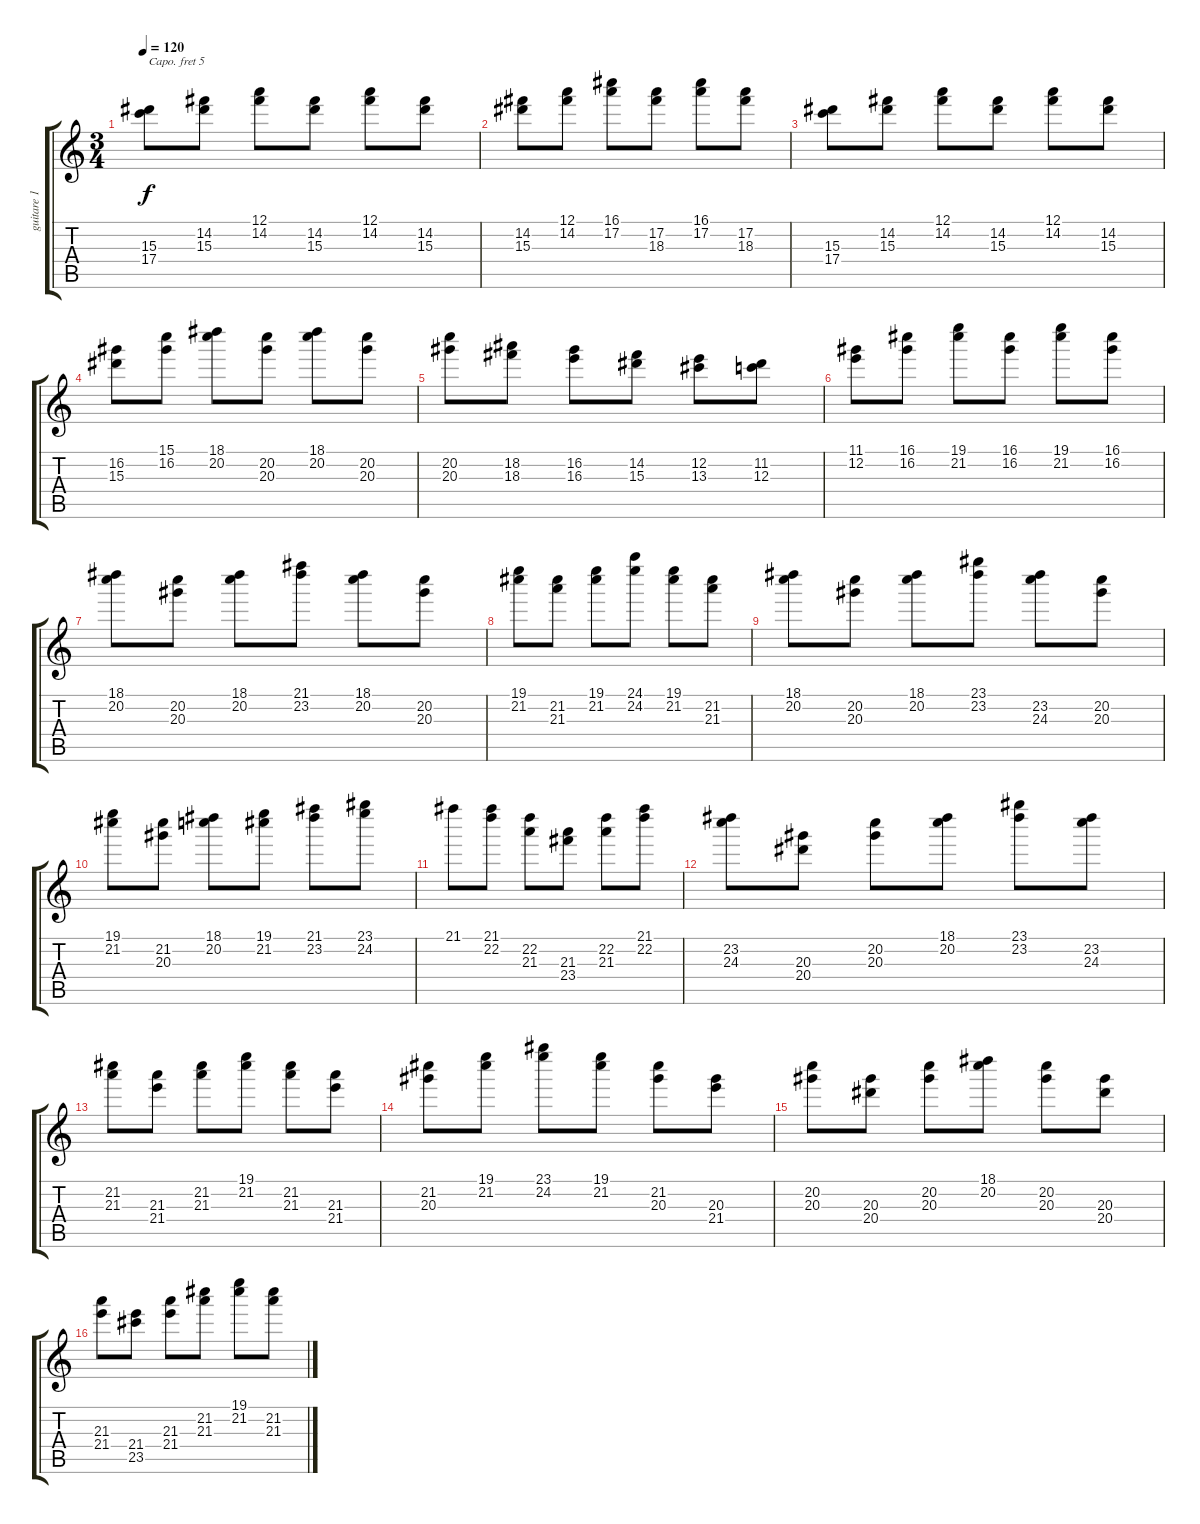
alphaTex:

\track ("guitare 1" "guitare 1") {instrument electricguitarclean}
\staff {score tabs}
\capo 5
\tuning (E4 B3 G3 D3 A2 E2) {hide}
\ts (3 4)
\tempo 120
\clef g2
\ks c
(15.3 17.4).8{dy f} (14.2 15.3).8 (12.1 14.2).8 (14.2 15.3).8 (12.1 14.2).8 (14.2 15.3).8 |
(14.2 15.3).8 (12.1 14.2).8 (16.1 17.2).8 (17.2 18.3).8 (16.1 17.2).8 (17.2 18.3).8 |
(15.3 17.4).8 (14.2 15.3).8 (12.1 14.2).8 (14.2 15.3).8 (12.1 14.2).8 (14.2 15.3).8 |
(16.2 15.3).8 (15.1 16.2).8 (18.1 20.2).8 (20.2 20.3).8 (18.1 20.2).8 (20.2 20.3).8 |
(20.2 20.3).8 (18.2 18.3).8 (16.2 16.3).8 (14.2 15.3).8 (12.2 13.3).8 (11.2 12.3).8 |
(11.1 12.2).8 (16.1 16.2).8 (19.1 21.2).8 (16.1 16.2).8 (19.1 21.2).8 (16.1 16.2).8 |
(18.1 20.2).8 (20.2 20.3).8 (18.1 20.2).8 (21.1 23.2).8 (18.1 20.2).8 (20.2 20.3).8 |
(19.1 21.2).8 (21.2 21.3).8 (19.1 21.2).8 (24.1 24.2).8 (19.1 21.2).8 (21.2 21.3).8 |
(18.1 20.2).8 (20.2 20.3).8 (18.1 20.2).8 (23.1 23.2).8 (23.2 24.3).8 (20.2 20.3).8 |
(19.1 21.2).8 (21.2 20.3).8 (18.1 20.2).8 (19.1 21.2).8 (21.1 23.2).8 (23.1 24.2).8 |
21.1.8 (21.1 22.2).8 (22.2 21.3).8 (21.3 23.4).8 (22.2 21.3).8 (21.1 22.2).8 |
(23.2 24.3).8 (20.3 20.4).8 (20.2 20.3).8 (18.1 20.2).8 (23.1 23.2).8 (23.2 24.3).8 |
(21.2 21.3).8 (21.3 21.4).8 (21.2 21.3).8 (19.1 21.2).8 (21.2 21.3).8 (21.3 21.4).8 |
(21.2 20.3).8 (19.1 21.2).8 (23.1 24.2).8 (19.1 21.2).8 (21.2 20.3).8 (20.3 21.4).8 |
(20.2 20.3).8 (20.3 20.4).8 (20.2 20.3).8 (18.1 20.2).8 (20.2 20.3).8 (20.3 20.4).8 |
(21.3 21.4).8 (21.4 23.5).8 (21.3 21.4).8 (21.2 21.3).8 (19.1 21.2).8 (21.2 21.3).8
